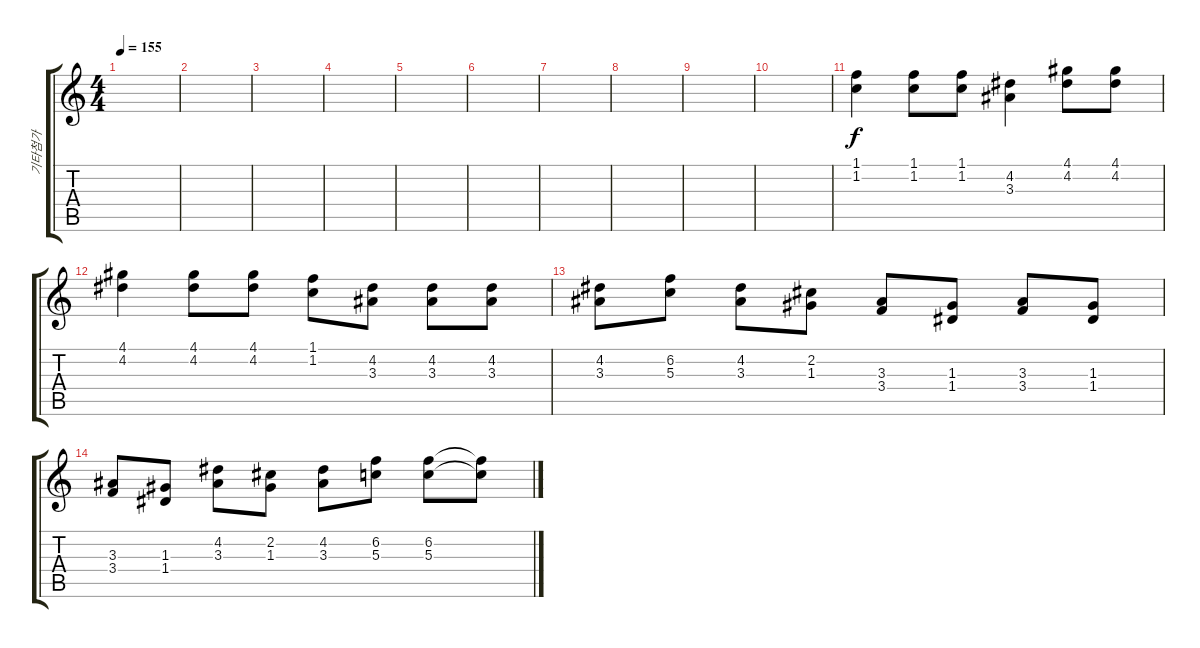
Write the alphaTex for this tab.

\track ("기타첨가" "기타첨가") {instrument distortionguitar}
\staff {score tabs}
\tuning (E4 B3 G3 D3 A2 E2) {hide}
\ts (4 4)
\tempo 155
\clef g2
\ks c
|
|
|
|
|
|
|
|
|
|
(1.1 1.2).4 (1.1 1.2).8 (1.1 1.2).8 (4.2 3.3).4 (4.1 4.2).8 (4.1 4.2).8 |
(4.1 4.2).4 (4.1 4.2).8 (4.1 4.2).8 (1.1 1.2).8 (4.2 3.3).8 (4.2 3.3).8 (4.2 3.3).8 |
(4.2 3.3).8 (6.2 5.3).8 (4.2 3.3).8 (2.2 1.3).8 (3.3 3.4).8 (1.3 1.4).8 (3.3 3.4).8 (1.3 1.4).8 |
(3.3 3.4).8 (1.3 1.4).8 (4.2 3.3).8 (2.2 1.3).8 (4.2 3.3).8 (6.2 5.3).8 (6.2 5.3).8 (6.2{t} 5.3{t}).8
